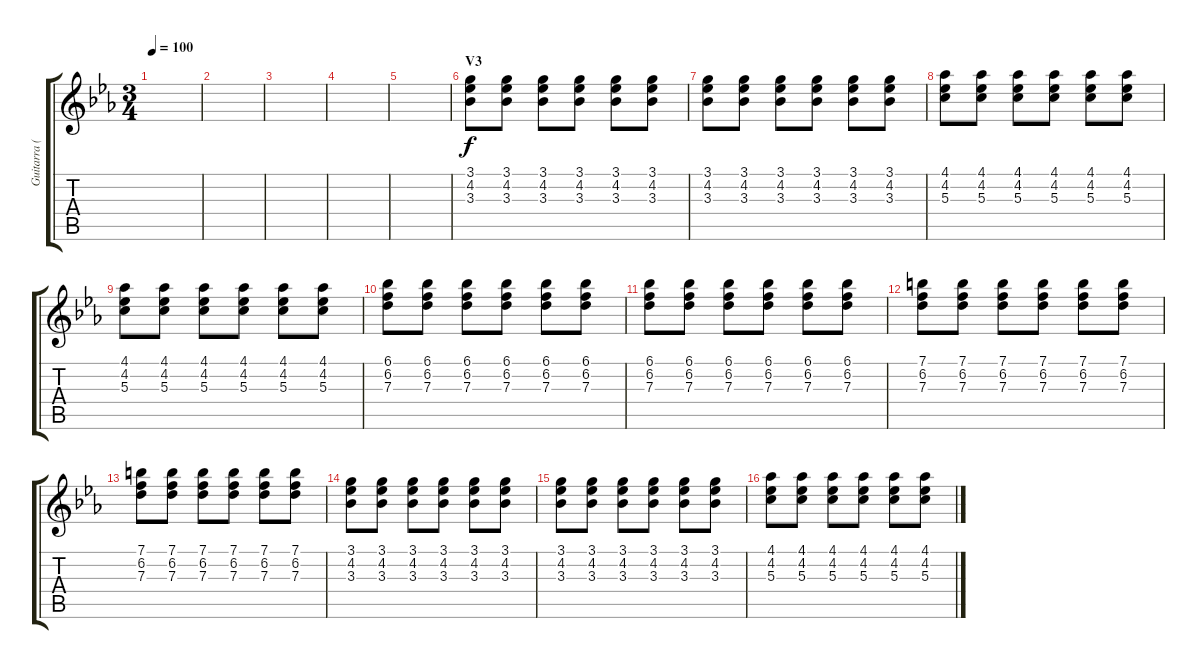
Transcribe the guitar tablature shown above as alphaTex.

\track ("Guitarra (apoyo)" "Guitarra (") {instrument electricguitarjazz}
\staff {score tabs}
\tuning (E4 B3 G3 D3 A2 E2) {hide}
\ts (3 4)
\tempo 100
\clef g2
\ks eb
|
|
|
|
|
\section ("" "V3")
(3.1 4.2 3.3).8 (3.1 4.2 3.3).8 (3.1 4.2 3.3).8 (3.1 4.2 3.3).8 (3.1 4.2 3.3).8 (3.1 4.2 3.3).8 |
(3.1 4.2 3.3).8 (3.1 4.2 3.3).8 (3.1 4.2 3.3).8 (3.1 4.2 3.3).8 (3.1 4.2 3.3).8 (3.1 4.2 3.3).8 |
(4.1 4.2 5.3).8 (4.1 4.2 5.3).8 (4.1 4.2 5.3).8 (4.1 4.2 5.3).8 (4.1 4.2 5.3).8 (4.1 4.2 5.3).8 |
(4.1 4.2 5.3).8 (4.1 4.2 5.3).8 (4.1 4.2 5.3).8 (4.1 4.2 5.3).8 (4.1 4.2 5.3).8 (4.1 4.2 5.3).8 |
(6.1 6.2 7.3).8 (6.1 6.2 7.3).8 (6.1 6.2 7.3).8 (6.1 6.2 7.3).8 (6.1 6.2 7.3).8 (6.1 6.2 7.3).8 |
(6.1 6.2 7.3).8 (6.1 6.2 7.3).8 (6.1 6.2 7.3).8 (6.1 6.2 7.3).8 (6.1 6.2 7.3).8 (6.1 6.2 7.3).8 |
(7.1 6.2 7.3).8 (7.1 6.2 7.3).8 (7.1 6.2 7.3).8 (7.1 6.2 7.3).8 (7.1 6.2 7.3).8 (7.1 6.2 7.3).8 |
(7.1 6.2 7.3).8 (7.1 6.2 7.3).8 (7.1 6.2 7.3).8 (7.1 6.2 7.3).8 (7.1 6.2 7.3).8 (7.1 6.2 7.3).8 |
(3.1 4.2 3.3).8 (3.1 4.2 3.3).8 (3.1 4.2 3.3).8 (3.1 4.2 3.3).8 (3.1 4.2 3.3).8 (3.1 4.2 3.3).8 |
(3.1 4.2 3.3).8 (3.1 4.2 3.3).8 (3.1 4.2 3.3).8 (3.1 4.2 3.3).8 (3.1 4.2 3.3).8 (3.1 4.2 3.3).8 |
(4.1 4.2 5.3).8 (4.1 4.2 5.3).8 (4.1 4.2 5.3).8 (4.1 4.2 5.3).8 (4.1 4.2 5.3).8 (4.1 4.2 5.3).8
